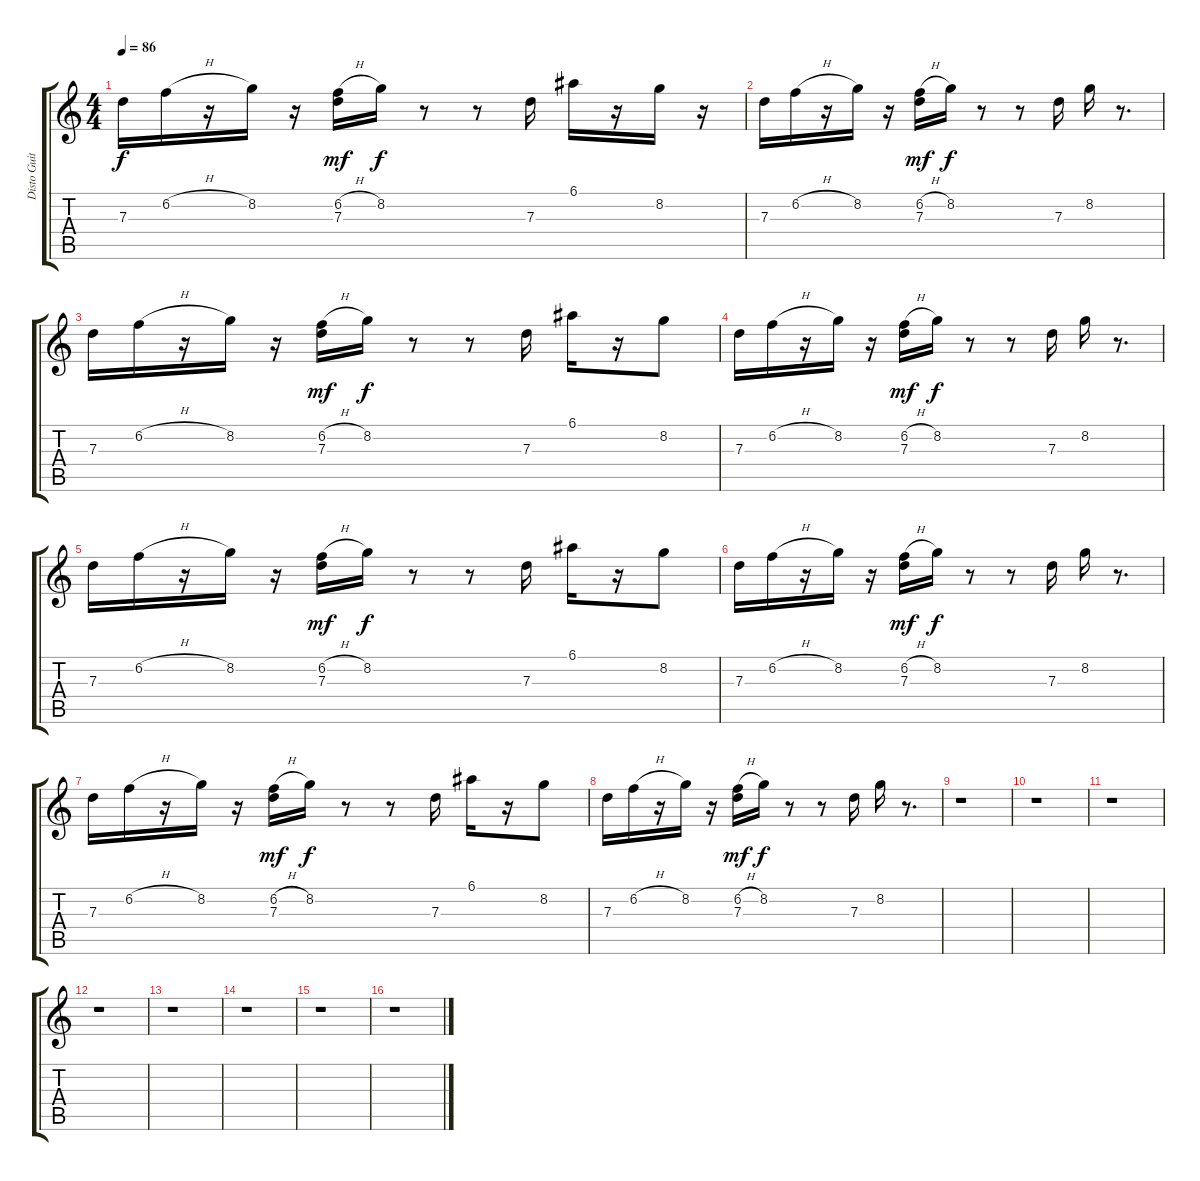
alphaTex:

\track ("Disto Guitar" "Disto Guit") {instrument distortionguitar}
\staff {score tabs}
\tuning (E4 B3 G3 D3 A2 E2) {hide}
\ts (4 4)
\tempo 86
\clef g2
\ks c
7.3.16{dy f instrument distortionguitar} 6.2{h}.16 r.16 8.2.16 r.16 (6.2{h} 7.3).16{dy mf} 8.2.16{dy f} r.8 r.8 7.3.16 6.1.16 r.16 8.2.16 r.16 |
7.3.16 6.2{h}.16 r.16 8.2.16 r.16 (6.2{h} 7.3).16{dy mf} 8.2.16{dy f} r.8 r.8 7.3.16 8.2.16 r.8{d} |
7.3.16 6.2{h}.16 r.16 8.2.16 r.16 (6.2{h} 7.3).16{dy mf} 8.2.16{dy f} r.8 r.8 7.3.16 6.1.16 r.16 8.2.8 |
7.3.16 6.2{h}.16 r.16 8.2.16 r.16 (6.2{h} 7.3).16{dy mf} 8.2.16{dy f} r.8 r.8 7.3.16 8.2.16 r.8{d} |
7.3.16 6.2{h}.16 r.16 8.2.16 r.16 (6.2{h} 7.3).16{dy mf} 8.2.16{dy f} r.8 r.8 7.3.16 6.1.16 r.16 8.2.8 |
7.3.16 6.2{h}.16 r.16 8.2.16 r.16 (6.2{h} 7.3).16{dy mf} 8.2.16{dy f} r.8 r.8 7.3.16 8.2.16 r.8{d} |
7.3.16 6.2{h}.16 r.16 8.2.16 r.16 (6.2{h} 7.3).16{dy mf} 8.2.16{dy f} r.8 r.8 7.3.16 6.1.16 r.16 8.2.8 |
7.3.16 6.2{h}.16 r.16 8.2.16 r.16 (6.2{h} 7.3).16{dy mf} 8.2.16{dy f} r.8 r.8 7.3.16 8.2.16 r.8{d} |
r.1 |
r.1 |
r.1 |
r.1 |
r.1 |
r.1 |
r.1 |
r.1
